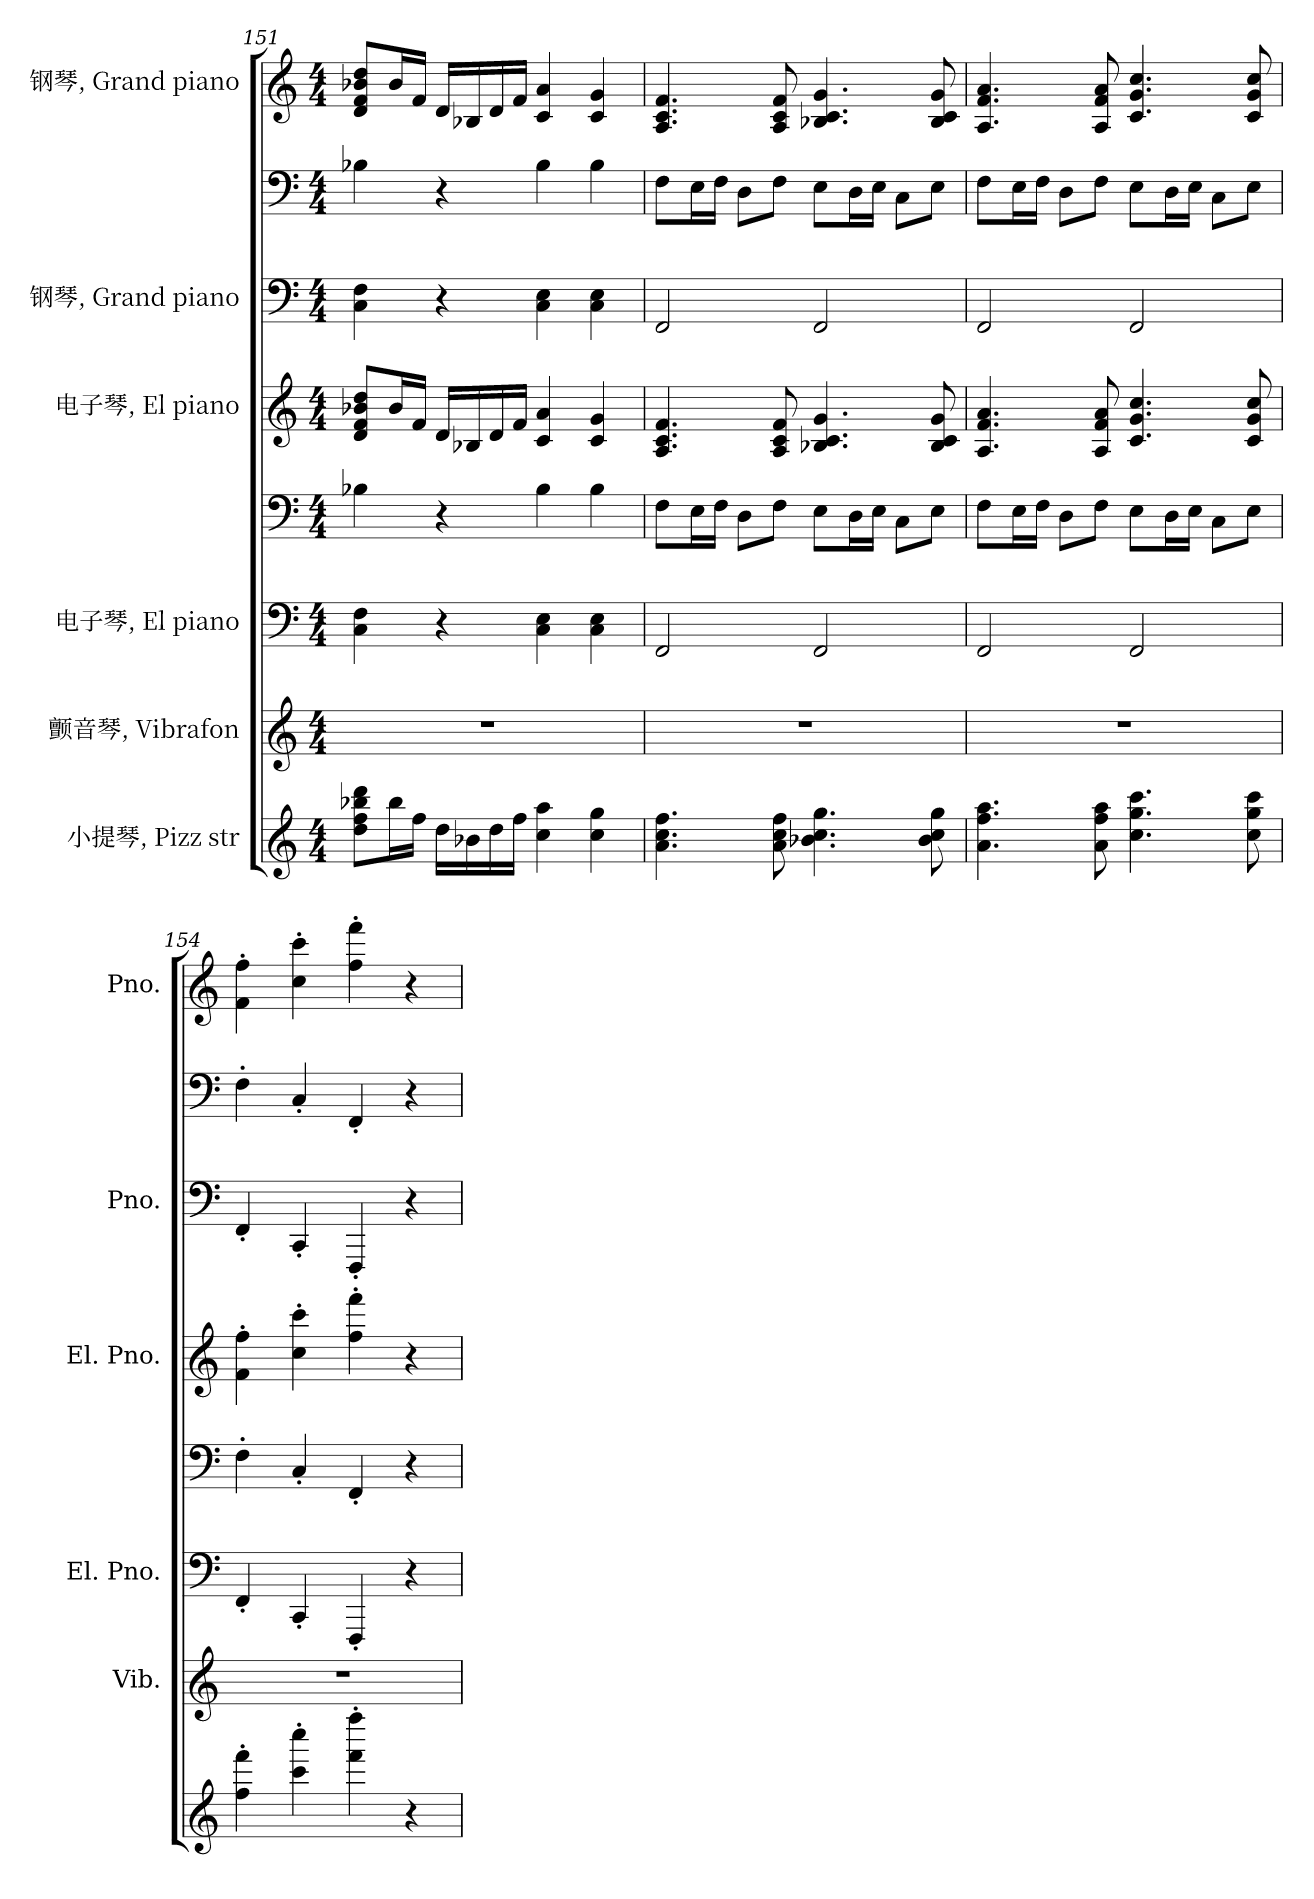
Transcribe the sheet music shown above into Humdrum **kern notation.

**kern	**kern	**kern	**kern	**kern	**kern	**kern	**kern
*part6	*part5	*part4	*part4	*part3	*part2	*part2	*part1
*staff8	*staff7	*staff6	*staff5	*staff4	*staff3	*staff2	*staff1
*I"小提琴, Pizz str	*I"颤音琴, Vibrafon	*I"电子琴, El piano	*	*I"电子琴, El piano	*I"钢琴, Grand piano	*	*I"钢琴, Grand piano
*	*I'Vib.	*I'El. Pno.	*	*I'El. Pno.	*I'Pno.	*	*I'Pno.
!!LO:PB:g=z
*clefG2	*clefG2	*clefF4	*clefF4	*clefG2	*clefF4	*clefF4	*clefG2
*k[]	*k[]	*k[]	*k[]	*k[]	*k[]	*k[]	*k[]
*M4/4	*M4/4	*M4/4	*M4/4	*M4/4	*M4/4	*M4/4	*M4/4
=151	=151	=151	=151	=151	=151	=151	=151
8dd\ 8ff\ 8bb-X\ 8ddd\L	1r	4C\ 4F\	4B-X\	8d/ 8f/ 8b-X/ 8dd/L	4C\ 4F\	4B-X\	8d/ 8f/ 8b-X/ 8dd/L
16bb-\L	.	.	.	16b-/L	.	.	16b-/L
16ff\JJ	.	.	.	16f/JJ	.	.	16f/JJ
16dd\LL	.	4r	4r	16d/LL	4r	4r	16d/LL
16b-X\	.	.	.	16B-X/	.	.	16B-X/
16dd\	.	.	.	16d/	.	.	16d/
16ff\JJ	.	.	.	16f/JJ	.	.	16f/JJ
4cc\ 4aa\	.	4C\ 4E\	4B-\	4c/ 4a/	4C\ 4E\	4B-\	4c/ 4a/
4cc\ 4gg\	.	4C\ 4E\	4B-\	4c/ 4g/	4C\ 4E\	4B-\	4c/ 4g/
=152	=152	=152	=152	=152	=152	=152	=152
4.a\ 4.cc\ 4.ff\	1r	2FF/	8F\L	4.A/ 4.c/ 4.f/	2FF/	8F\L	4.A/ 4.c/ 4.f/
.	.	.	16E\L	.	.	16E\L	.
.	.	.	16F\JJ	.	.	16F\JJ	.
.	.	.	8D\L	.	.	8D\L	.
8a\ 8cc\ 8ff\	.	.	8F\J	8A/ 8c/ 8f/	.	8F\J	8A/ 8c/ 8f/
4.b-X\ 4.cc\ 4.gg\	.	2FF/	8E\L	4.B-X/ 4.c/ 4.g/	2FF/	8E\L	4.B-X/ 4.c/ 4.g/
.	.	.	16D\L	.	.	16D\L	.
.	.	.	16E\JJ	.	.	16E\JJ	.
.	.	.	8C\L	.	.	8C\L	.
8b-\ 8cc\ 8gg\	.	.	8E\J	8B-/ 8c/ 8g/	.	8E\J	8B-/ 8c/ 8g/
=153	=153	=153	=153	=153	=153	=153	=153
4.a\ 4.ff\ 4.aa\	1r	2FF/	8F\L	4.A/ 4.f/ 4.a/	2FF/	8F\L	4.A/ 4.f/ 4.a/
.	.	.	16E\L	.	.	16E\L	.
.	.	.	16F\JJ	.	.	16F\JJ	.
.	.	.	8D\L	.	.	8D\L	.
8a\ 8ff\ 8aa\	.	.	8F\J	8A/ 8f/ 8a/	.	8F\J	8A/ 8f/ 8a/
4.cc\ 4.gg\ 4.ccc\	.	2FF/	8E\L	4.c/ 4.g/ 4.cc/	2FF/	8E\L	4.c/ 4.g/ 4.cc/
.	.	.	16D\L	.	.	16D\L	.
.	.	.	16E\JJ	.	.	16E\JJ	.
.	.	.	8C\L	.	.	8C\L	.
8cc\ 8gg\ 8ccc\	.	.	8E\J	8c/ 8g/ 8cc/	.	8E\J	8c/ 8g/ 8cc/
=154	=154	=154	=154	=154	=154	=154	=154
4ff\' 4fff\'	1r	4FF'/	4F'\	4f\' 4ff\'	4FF'/	4F'\	4f\' 4ff\'
4ccc\' 4cccc\'	.	4CC'/	4C'/	4cc\' 4ccc\'	4CC'/	4C'/	4cc\' 4ccc\'
4fff\' 4ffff\'	.	4FFF'/	4FF'/	4ff\' 4fff\'	4FFF'/	4FF'/	4ff\' 4fff\'
4r	.	4r	4r	4r	4r	4r	4r
=	=	=	=	=	=	=	=
*-	*-	*-	*-	*-	*-	*-	*-
